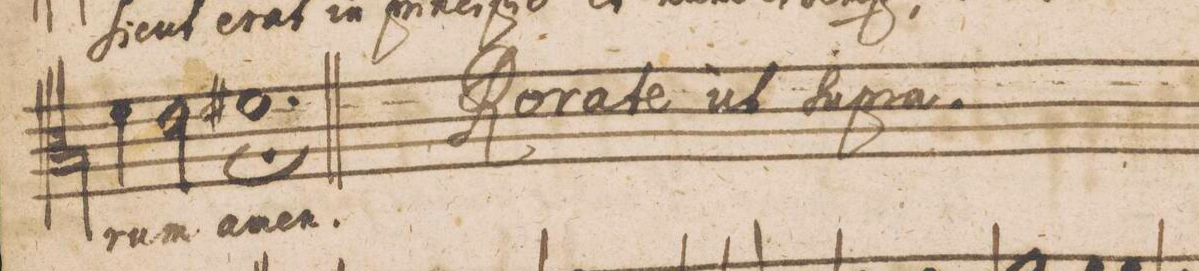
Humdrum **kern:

**kern	**text	**text
*I"Altus	*	*
*clefC3	*	*
*k[]	*	*
*met(C|)	*	*
*M3/4	*	*
4f\	-rum	.
2e\	am-	.
=61	=61	=61
1.f#X\;<	-men.	.
==	==	==
*-	*-	*-
